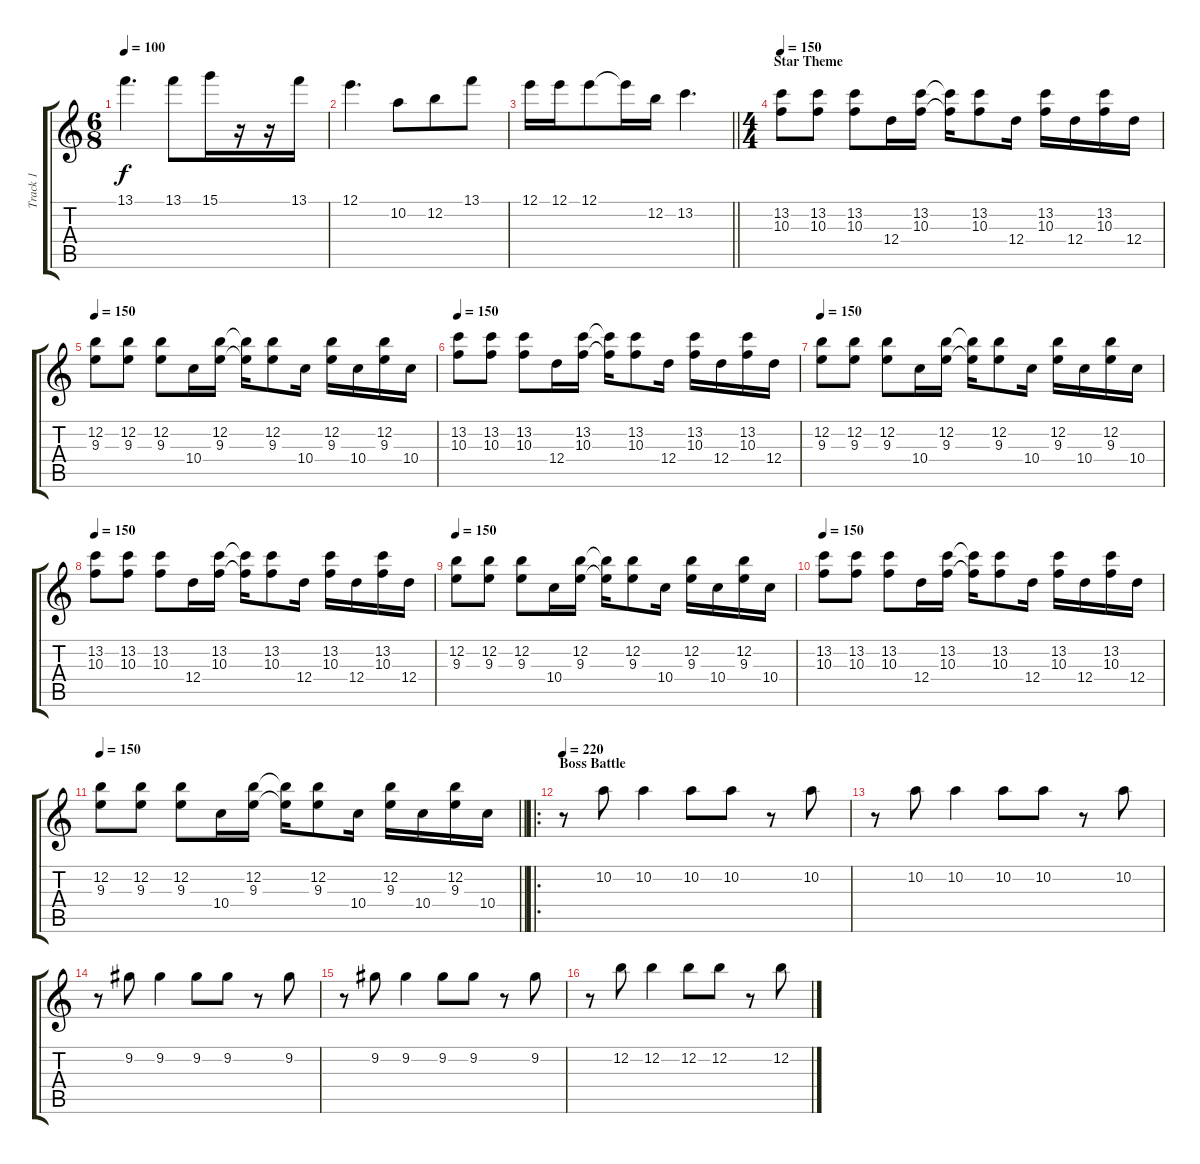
\track ("Track 1" "Track 1") {instrument overdrivenguitar}
\staff {score tabs}
\tuning (E4 B3 G3 D3 A2 E2) {hide}
\ts (6 8)
\tempo 100
\clef g2
\ks c
13.1.4{d dy f} 13.1.8 15.1.16 r.16 r.16 13.1.16 |
12.1.4{d} 10.2.8 12.2.8 13.1.8 |
\barLineRight lightlight
12.1.16 12.1.16 12.1.8 12.1{t}.16 12.2.16 13.2.4{d} |
\ts (4 4)
\section ("" "Star Theme")
\tempo 150
(13.2 10.3).8 (13.2 10.3).8 (13.2 10.3).8 12.4.16 (13.2 10.3).16 (13.2{t} 10.3{t}).16 (13.2 10.3).8 12.4.16 (13.2 10.3).16 12.4.16 (13.2 10.3).16 12.4.16 |
\tempo 150
(12.2 9.3).8 (12.2 9.3).8 (12.2 9.3).8 10.4.16 (12.2 9.3).16 (12.2{t} 9.3{t}).16 (12.2 9.3).8 10.4.16 (12.2 9.3).16 10.4.16 (12.2 9.3).16 10.4.16 |
\tempo 150
(13.2 10.3).8 (13.2 10.3).8 (13.2 10.3).8 12.4.16 (13.2 10.3).16 (13.2{t} 10.3{t}).16 (13.2 10.3).8 12.4.16 (13.2 10.3).16 12.4.16 (13.2 10.3).16 12.4.16 |
\tempo 150
(12.2 9.3).8 (12.2 9.3).8 (12.2 9.3).8 10.4.16 (12.2 9.3).16 (12.2{t} 9.3{t}).16 (12.2 9.3).8 10.4.16 (12.2 9.3).16 10.4.16 (12.2 9.3).16 10.4.16 |
\tempo 150
(13.2 10.3).8 (13.2 10.3).8 (13.2 10.3).8 12.4.16 (13.2 10.3).16 (13.2{t} 10.3{t}).16 (13.2 10.3).8 12.4.16 (13.2 10.3).16 12.4.16 (13.2 10.3).16 12.4.16 |
\tempo 150
(12.2 9.3).8 (12.2 9.3).8 (12.2 9.3).8 10.4.16 (12.2 9.3).16 (12.2{t} 9.3{t}).16 (12.2 9.3).8 10.4.16 (12.2 9.3).16 10.4.16 (12.2 9.3).16 10.4.16 |
\tempo 150
(13.2 10.3).8 (13.2 10.3).8 (13.2 10.3).8 12.4.16 (13.2 10.3).16 (13.2{t} 10.3{t}).16 (13.2 10.3).8 12.4.16 (13.2 10.3).16 12.4.16 (13.2 10.3).16 12.4.16 |
\tempo 150
\barLineRight lightlight
(12.2 9.3).8 (12.2 9.3).8 (12.2 9.3).8 10.4.16 (12.2 9.3).16 (12.2{t} 9.3{t}).16 (12.2 9.3).8 10.4.16 (12.2 9.3).16 10.4.16 (12.2 9.3).16 10.4.16 |
\ro
\section ("" "Boss Battle")
\tempo 220
r.8 10.2.8 10.2.4 10.2.8 10.2.8 r.8 10.2.8 |
r.8 10.2.8 10.2.4 10.2.8 10.2.8 r.8 10.2.8 |
r.8 9.2.8 9.2.4 9.2.8 9.2.8 r.8 9.2.8 |
r.8 9.2.8 9.2.4 9.2.8 9.2.8 r.8 9.2.8 |
r.8 12.2.8 12.2.4 12.2.8 12.2.8 r.8 12.2.8
